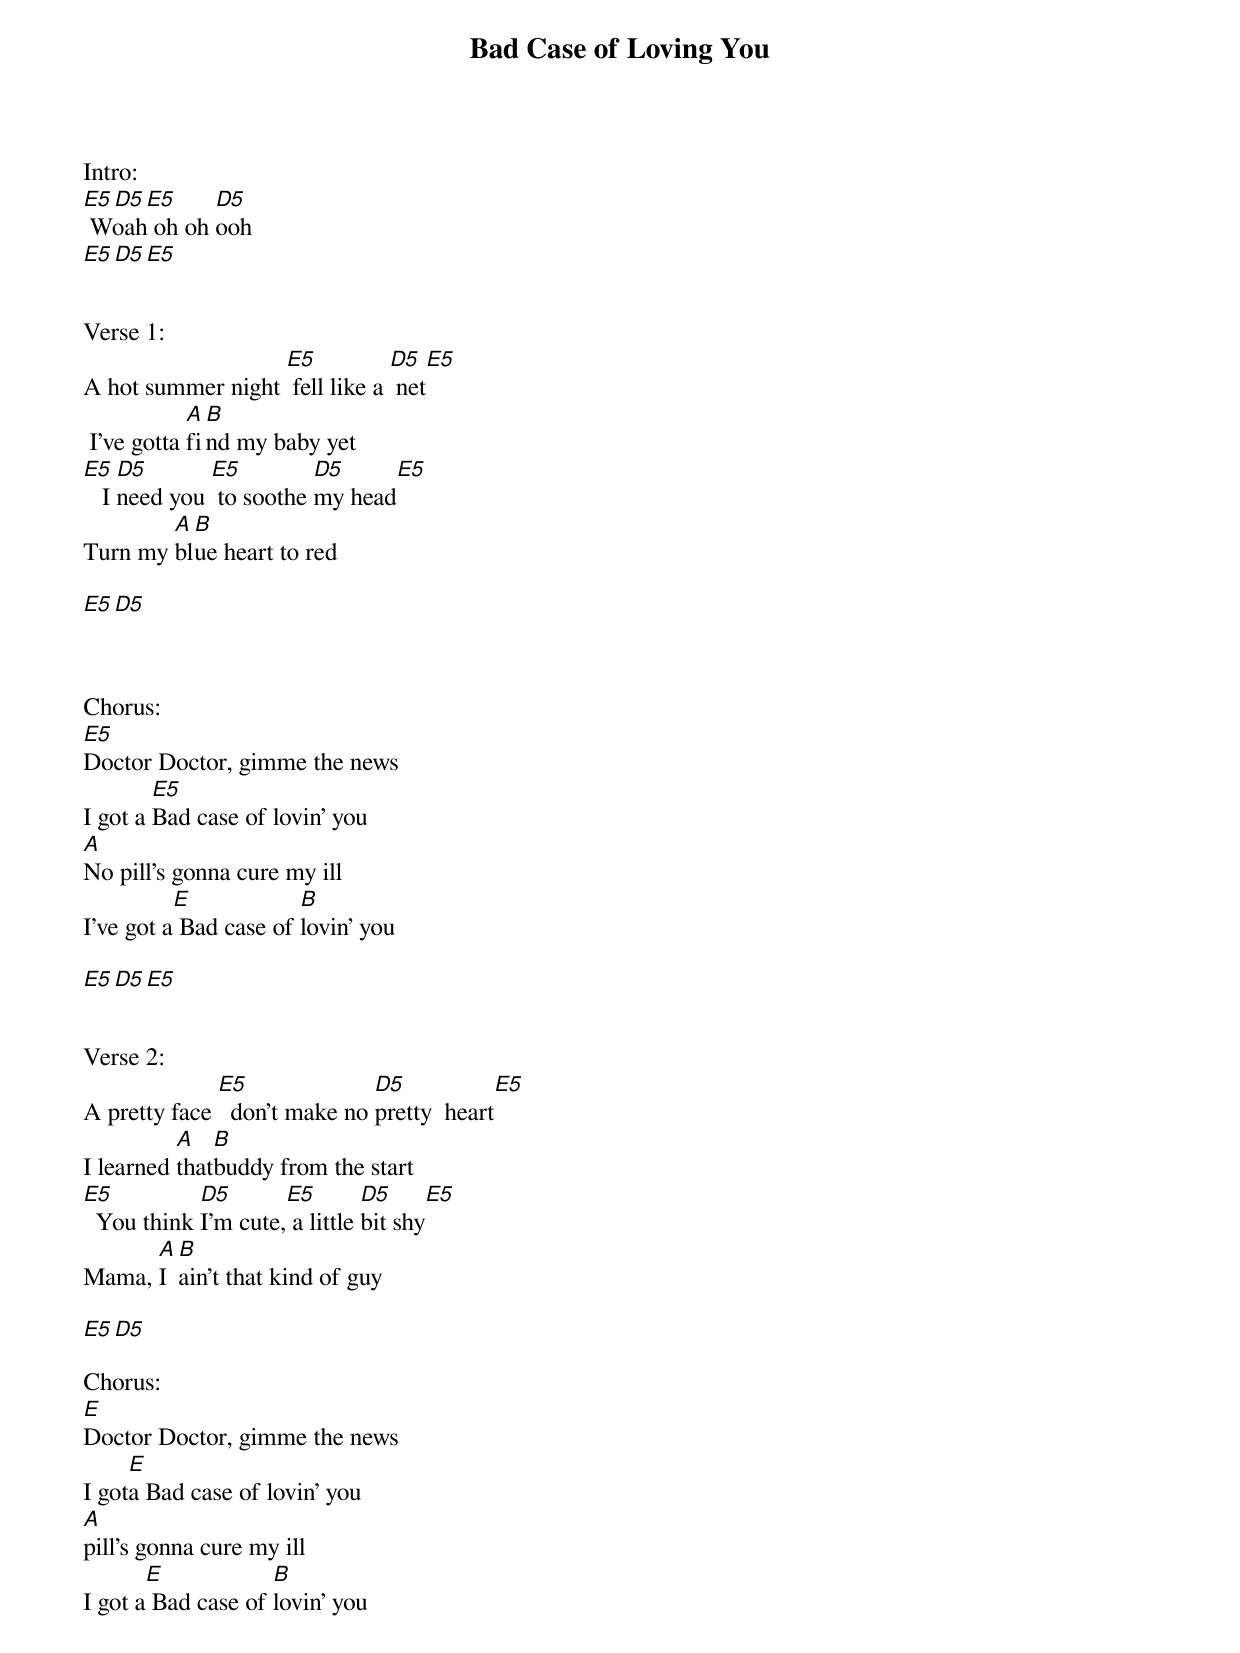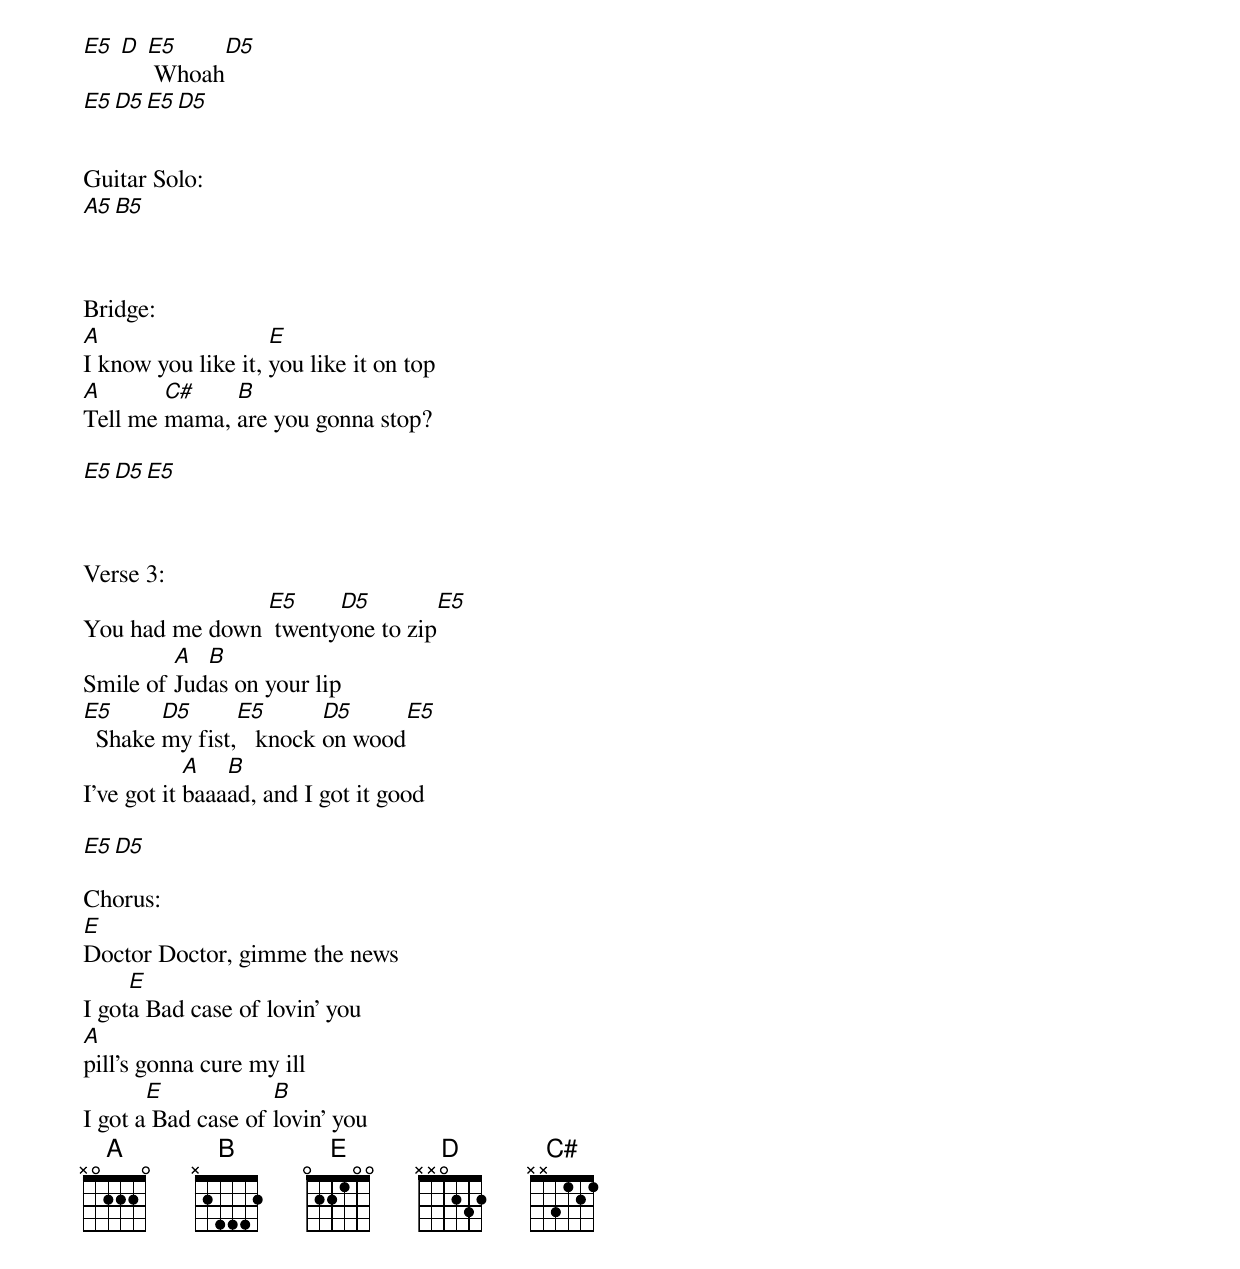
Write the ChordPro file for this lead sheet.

{title:Bad Case of Loving You}
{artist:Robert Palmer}
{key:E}
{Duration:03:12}
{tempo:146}
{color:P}

Intro:
[E5 D5 E5] Woah oh oh [D5]ooh
[E5 D5 E5]


Verse 1:
A hot summer night [E5] fell like a [D5] net[E5]
 I've gotta [A]fi[B]nd my baby yet
[E5]   I [D5]need you [E5] to soothe [D5]my head[E5]
Turn my [A]bl[B]ue heart to red

[E5 D5]



Chorus:
[E5]Doctor Doctor, gimme the news
I got a [E5]Bad case of lovin' you
[A]No pill's gonna cure my ill
I've got a[E] Bad case of [B]lovin' you

[E5 D5 E5]


Verse 2:
A pretty face [E5]  don't make no [D5]pretty  heart[E5]
I learned [A]that[B]buddy from the start
[E5]  You think [D5]I'm cute,[E5] a little [D5]bit shy[E5]
Mama, [A]I [B]ain't that kind of guy

[E5 D5]

Chorus:
[E]Doctor Doctor, gimme the news
I got[E]a Bad case of lovin' you
[A]pill's gonna cure my ill
I got a[E] Bad case of [B]lovin' you

[E5] [D] [E5] Whoah[D5]
[E5][D5][E5][D5]


Guitar Solo:
[A5 B5]



Bridge:
[A]I know you like it, [E]you like it on top
[A]Tell me [C#]mama, [B]are you gonna stop?

[E5 D5 E5]



Verse 3:
You had me down [E5] twenty[D5]one to zip[E5]
Smile of [A]Jud[B]as on your lip
[E5]  Shake [D5]my fist,[E5]   knock [D5]on wood[E5]
I've got it [A]baaa[B]ad, and I got it good

[E5 D5]

Chorus:
[E]Doctor Doctor, gimme the news
I got[E]a Bad case of lovin' you
[A]pill's gonna cure my ill
I got a[E] Bad case of [B]lovin' you
